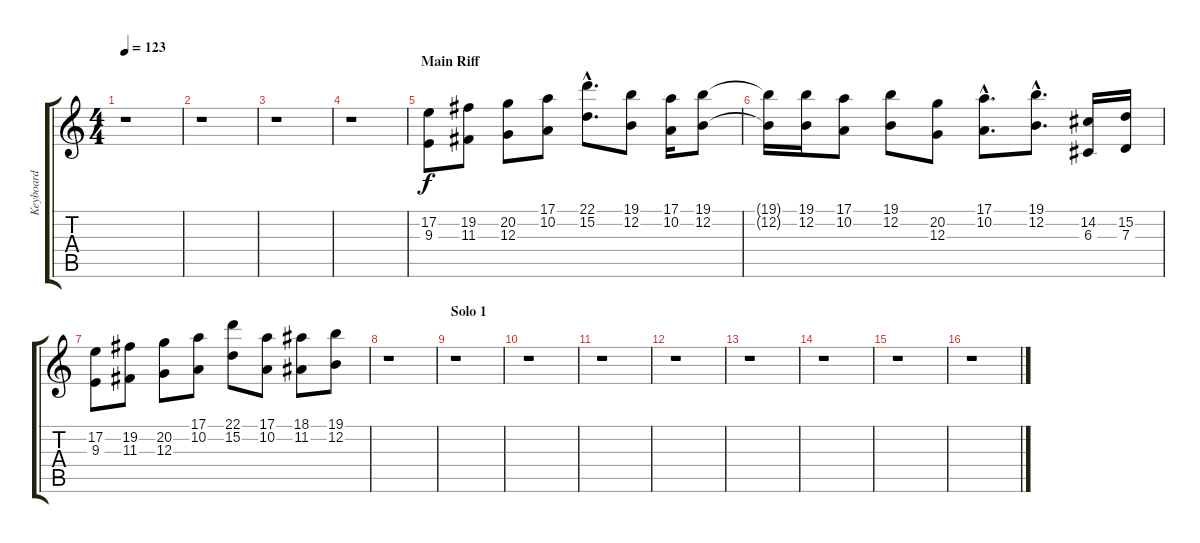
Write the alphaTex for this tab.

\track ("Keyboard" "Keyboard") {instrument tremolostrings}
\staff {score tabs}
\tuning (E4 B3 G3 D3 A2 E2) {hide}
\ts (4 4)
\tempo 123
\clef g2
\ks c
r.1{dy f} |
r.1 |
r.1 |
r.1 |
\section ("" "Main Riff")
(17.2 9.3).8 (19.2 11.3).8 (20.2 12.3).8 (17.1 10.2).8 (22.1{hac} 15.2{hac}).8{d} (19.1 12.2).8 (17.1 10.2).16 (19.1 12.2).8 |
(19.1{t} 12.2{t}).16 (19.1 12.2).16 (17.1 10.2).8 (19.1 12.2).8 (20.2 12.3).8 (17.1{hac} 10.2{hac}).8{d} (19.1{hac} 12.2{hac}).8{d} (14.2 6.3).16 (15.2 7.3).16 |
(17.2 9.3).8 (19.2 11.3).8 (20.2 12.3).8 (17.1 10.2).8 (22.1 15.2).8 (17.1 10.2).8 (18.1 11.2).8 (19.1 12.2).8 |
r.1 |
\section ("" "Solo 1")
r.1 |
r.1 |
r.1 |
r.1 |
r.1 |
r.1 |
r.1 |
r.1
